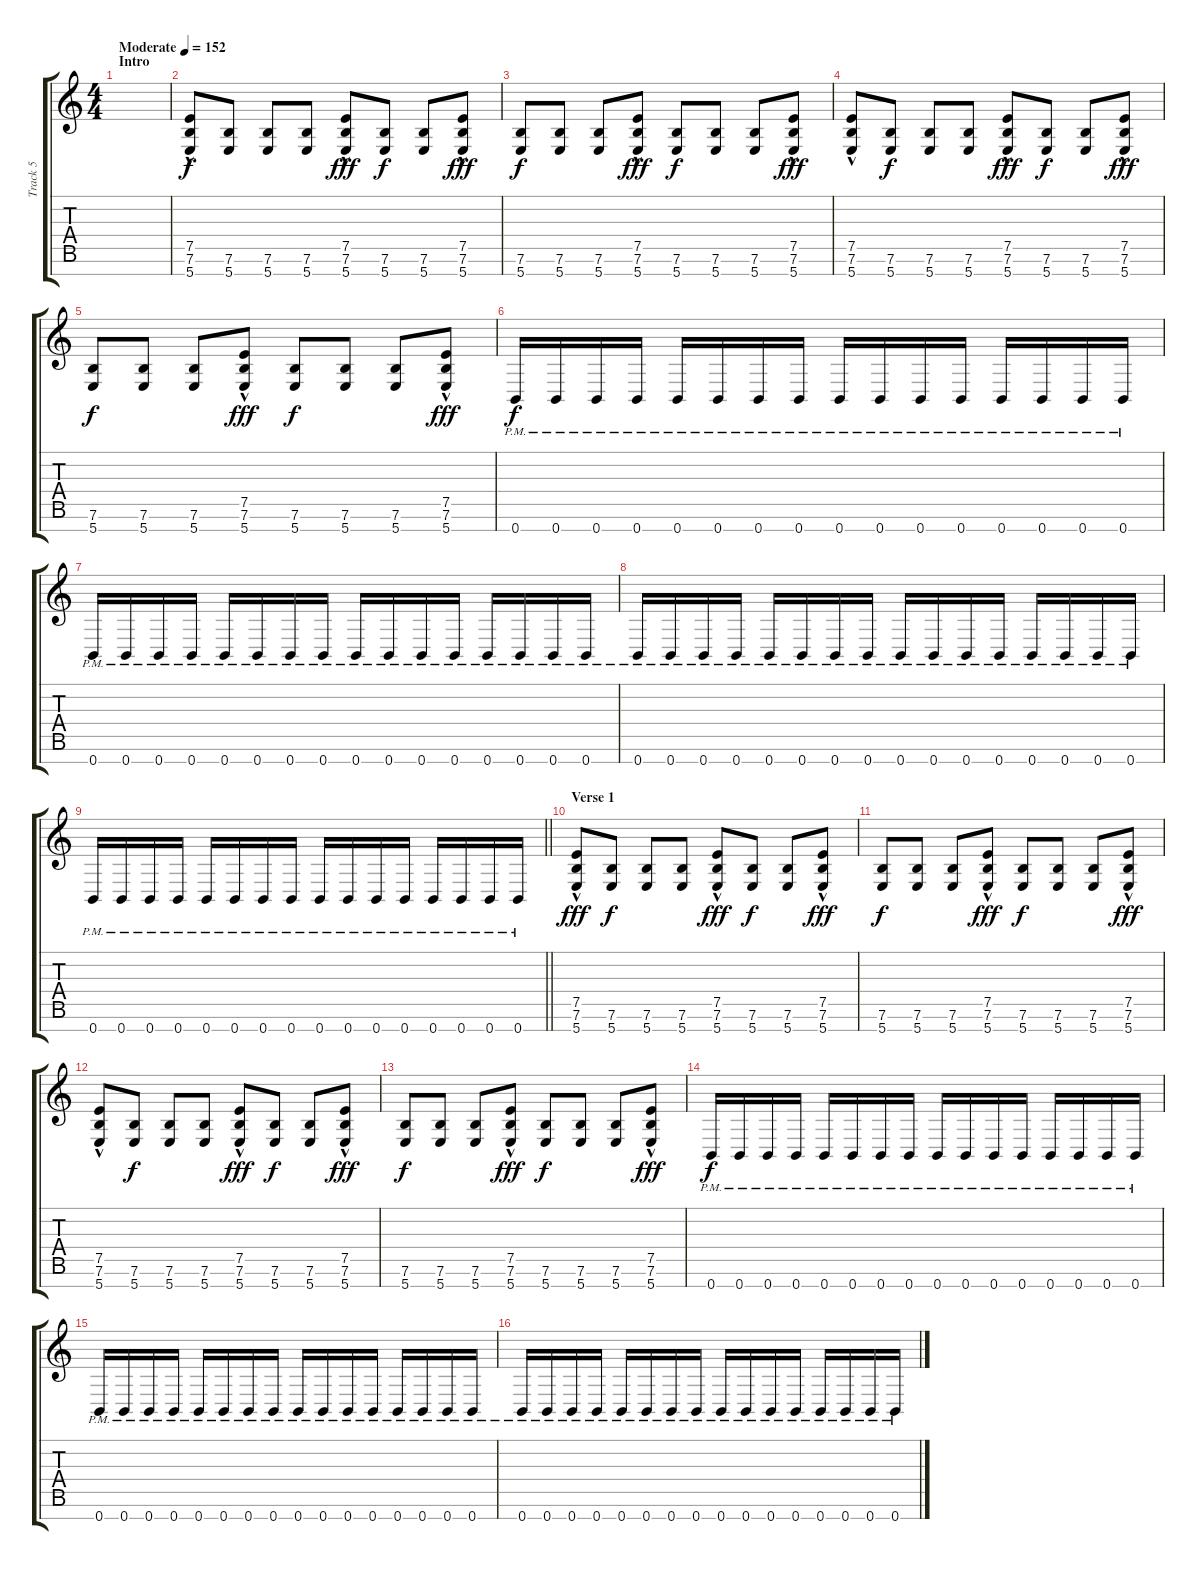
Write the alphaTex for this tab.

\track ("Track 5" "Track 5") {instrument distortionguitar}
\staff {score tabs}
\tuning (E4 B3 G3 D3 A2 E2 B1) {hide}
\ts (4 4)
\section ("" "Intro")
\tempo (152 "Moderate")
\clef g2
\ks c
|
(7.5{hac} 7.6{hac} 5.7{hac}).8 (7.6 5.7).8{dy f} (7.6 5.7).8 (7.6 5.7).8 (7.5{hac} 7.6{hac} 5.7{hac}).8{dy fff} (7.6 5.7).8{dy f} (7.6 5.7).8 (7.5{hac} 7.6{hac} 5.7{hac}).8{dy fff} |
(7.6 5.7).8{dy f} (7.6 5.7).8 (7.6 5.7).8 (7.5{hac} 7.6{hac} 5.7{hac}).8{dy fff} (7.6 5.7).8{dy f} (7.6 5.7).8 (7.6 5.7).8 (7.5{hac} 7.6{hac} 5.7{hac}).8{dy fff} |
(7.5{hac} 7.6{hac} 5.7{hac}).8 (7.6 5.7).8{dy f} (7.6 5.7).8 (7.6 5.7).8 (7.5{hac} 7.6{hac} 5.7{hac}).8{dy fff} (7.6 5.7).8{dy f} (7.6 5.7).8 (7.5{hac} 7.6{hac} 5.7{hac}).8{dy fff} |
(7.6 5.7).8{dy f} (7.6 5.7).8 (7.6 5.7).8 (7.5{hac} 7.6{hac} 5.7{hac}).8{dy fff} (7.6 5.7).8{dy f} (7.6 5.7).8 (7.6 5.7).8 (7.5{hac} 7.6{hac} 5.7{hac}).8{dy fff} |
0.7{pm}.16{dy f} 0.7{pm}.16 0.7{pm}.16 0.7{pm}.16 0.7{pm}.16 0.7{pm}.16 0.7{pm}.16 0.7{pm}.16 0.7{pm}.16 0.7{pm}.16 0.7{pm}.16 0.7{pm}.16 0.7{pm}.16 0.7{pm}.16 0.7{pm}.16 0.7{pm}.16 |
0.7{pm}.16 0.7{pm}.16 0.7{pm}.16 0.7{pm}.16 0.7{pm}.16 0.7{pm}.16 0.7{pm}.16 0.7{pm}.16 0.7{pm}.16 0.7{pm}.16 0.7{pm}.16 0.7{pm}.16 0.7{pm}.16 0.7{pm}.16 0.7{pm}.16 0.7{pm}.16 |
0.7{pm}.16 0.7{pm}.16 0.7{pm}.16 0.7{pm}.16 0.7{pm}.16 0.7{pm}.16 0.7{pm}.16 0.7{pm}.16 0.7{pm}.16 0.7{pm}.16 0.7{pm}.16 0.7{pm}.16 0.7{pm}.16 0.7{pm}.16 0.7{pm}.16 0.7{pm}.16 |
\barLineRight lightlight
0.7{pm}.16 0.7{pm}.16 0.7{pm}.16 0.7{pm}.16 0.7{pm}.16 0.7{pm}.16 0.7{pm}.16 0.7{pm}.16 0.7{pm}.16 0.7{pm}.16 0.7{pm}.16 0.7{pm}.16 0.7{pm}.16 0.7{pm}.16 0.7{pm}.16 0.7{pm}.16 |
\section ("" "Verse 1")
(7.5{hac} 7.6{hac} 5.7{hac}).8{dy fff} (7.6 5.7).8{dy f} (7.6 5.7).8 (7.6 5.7).8 (7.5{hac} 7.6{hac} 5.7{hac}).8{dy fff} (7.6 5.7).8{dy f} (7.6 5.7).8 (7.5{hac} 7.6{hac} 5.7{hac}).8{dy fff} |
(7.6 5.7).8{dy f} (7.6 5.7).8 (7.6 5.7).8 (7.5{hac} 7.6{hac} 5.7{hac}).8{dy fff} (7.6 5.7).8{dy f} (7.6 5.7).8 (7.6 5.7).8 (7.5{hac} 7.6{hac} 5.7{hac}).8{dy fff} |
(7.5{hac} 7.6{hac} 5.7{hac}).8 (7.6 5.7).8{dy f} (7.6 5.7).8 (7.6 5.7).8 (7.5{hac} 7.6{hac} 5.7{hac}).8{dy fff} (7.6 5.7).8{dy f} (7.6 5.7).8 (7.5{hac} 7.6{hac} 5.7{hac}).8{dy fff} |
(7.6 5.7).8{dy f} (7.6 5.7).8 (7.6 5.7).8 (7.5{hac} 7.6{hac} 5.7{hac}).8{dy fff} (7.6 5.7).8{dy f} (7.6 5.7).8 (7.6 5.7).8 (7.5{hac} 7.6{hac} 5.7{hac}).8{dy fff} |
0.7{pm}.16{dy f} 0.7{pm}.16 0.7{pm}.16 0.7{pm}.16 0.7{pm}.16 0.7{pm}.16 0.7{pm}.16 0.7{pm}.16 0.7{pm}.16 0.7{pm}.16 0.7{pm}.16 0.7{pm}.16 0.7{pm}.16 0.7{pm}.16 0.7{pm}.16 0.7{pm}.16 |
0.7{pm}.16 0.7{pm}.16 0.7{pm}.16 0.7{pm}.16 0.7{pm}.16 0.7{pm}.16 0.7{pm}.16 0.7{pm}.16 0.7{pm}.16 0.7{pm}.16 0.7{pm}.16 0.7{pm}.16 0.7{pm}.16 0.7{pm}.16 0.7{pm}.16 0.7{pm}.16 |
0.7{pm}.16 0.7{pm}.16 0.7{pm}.16 0.7{pm}.16 0.7{pm}.16 0.7{pm}.16 0.7{pm}.16 0.7{pm}.16 0.7{pm}.16 0.7{pm}.16 0.7{pm}.16 0.7{pm}.16 0.7{pm}.16 0.7{pm}.16 0.7{pm}.16 0.7{pm}.16
